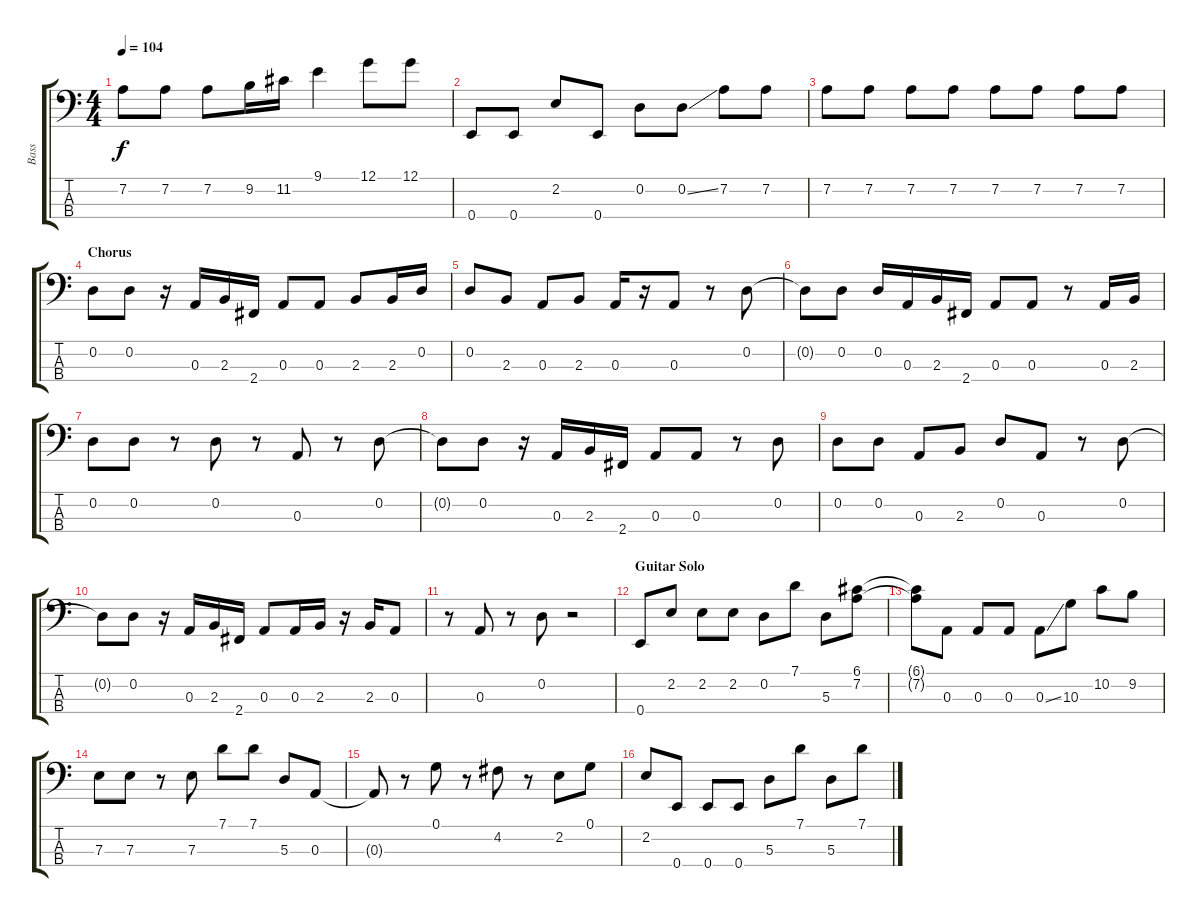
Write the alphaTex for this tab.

\track ("Bass" "Bass") {instrument electricbassfinger}
\staff {score tabs}
\tuning (G2 D2 A1 E1) {hide}
\ts (4 4)
\tempo 104
\clef f4
\ks c
7.2{t}.8{dy f} 7.2.8 7.2.8 9.2.16 11.2.16 9.1.4 12.1.8 12.1.8 |
0.4.8 0.4.8 2.2.8 0.4.8 0.2.8 0.2{ss}.8 7.2.8 7.2.8 |
7.2.8 7.2.8 7.2.8 7.2.8 7.2.8 7.2.8 7.2.8 7.2.8 |
\section ("" "Chorus")
0.2.8 0.2.8 r.16 0.3.16 2.3.16 2.4.16 0.3.8 0.3.8 2.3.8 2.3.16 0.2.16 |
0.2.8 2.3.8 0.3.8 2.3.8 0.3.16 r.16 0.3.8 r.8 0.2.8 |
0.2{t}.8 0.2.8 0.2.16 0.3.16 2.3.16 2.4.16 0.3.8 0.3.8 r.8 0.3.16 2.3.16 |
0.2.8 0.2.8 r.8 0.2.8 r.8 0.3.8 r.8 0.2.8 |
0.2{t}.8 0.2.8 r.16 0.3.16 2.3.16 2.4.16 0.3.8 0.3.8 r.8 0.2.8 |
0.2.8 0.2.8 0.3.8 2.3.8 0.2.8 0.3.8 r.8 0.2.8 |
0.2{t}.8 0.2.8 r.16 0.3.16 2.3.16 2.4.16 0.3.8 0.3.16 2.3.16 r.16 2.3.16 0.3.8 |
r.8 0.3.8 r.8 0.2.8 r.2 |
\section ("" "Guitar Solo")
0.4.8 2.2.8 2.2.8 2.2.8 0.2.8 7.1.8 5.3.8 (6.1 7.2).8 |
(6.1{t} 7.2{t}).8 0.3.8 0.3.8 0.3.8 0.3{ss}.8 10.3.8 10.2.8 9.2.8 |
7.3.8 7.3.8 r.8 7.3.8 7.1.8 7.1.8 5.3.8 0.3.8 |
0.3{t}.8 r.8 0.1.8 r.8 4.2.8 r.8 2.2.8 0.1.8 |
2.2.8 0.4.8 0.4.8 0.4.8 5.3.8 7.1.8 5.3.8 7.1.8
